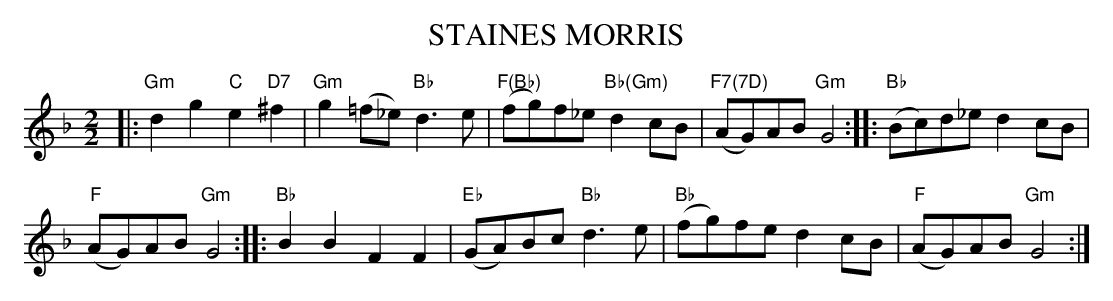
X:1
T: STAINES MORRIS
M: 2/2
L: 1/8
K: Gdor
|:\
"Gm"d2g2 "C"e2"D7"^f2 | "Gm"g2(=f_e) "Bb"d3e |\
"F(Bb)"(fg)f_e "Bb(Gm)"d2cB | "F7(7D)"(AG)AB "Gm"G4 :: "Bb"(Bc)d_e d2cB |
"F"(AG)AB "Gm"G4 :: "Bb"B2B2 F2F2 | "Eb"(GA)Bc "Bb"d3e |\
"Bb"(fg)fe d2cB | "F"(AG)AB "Gm"G4 :|
